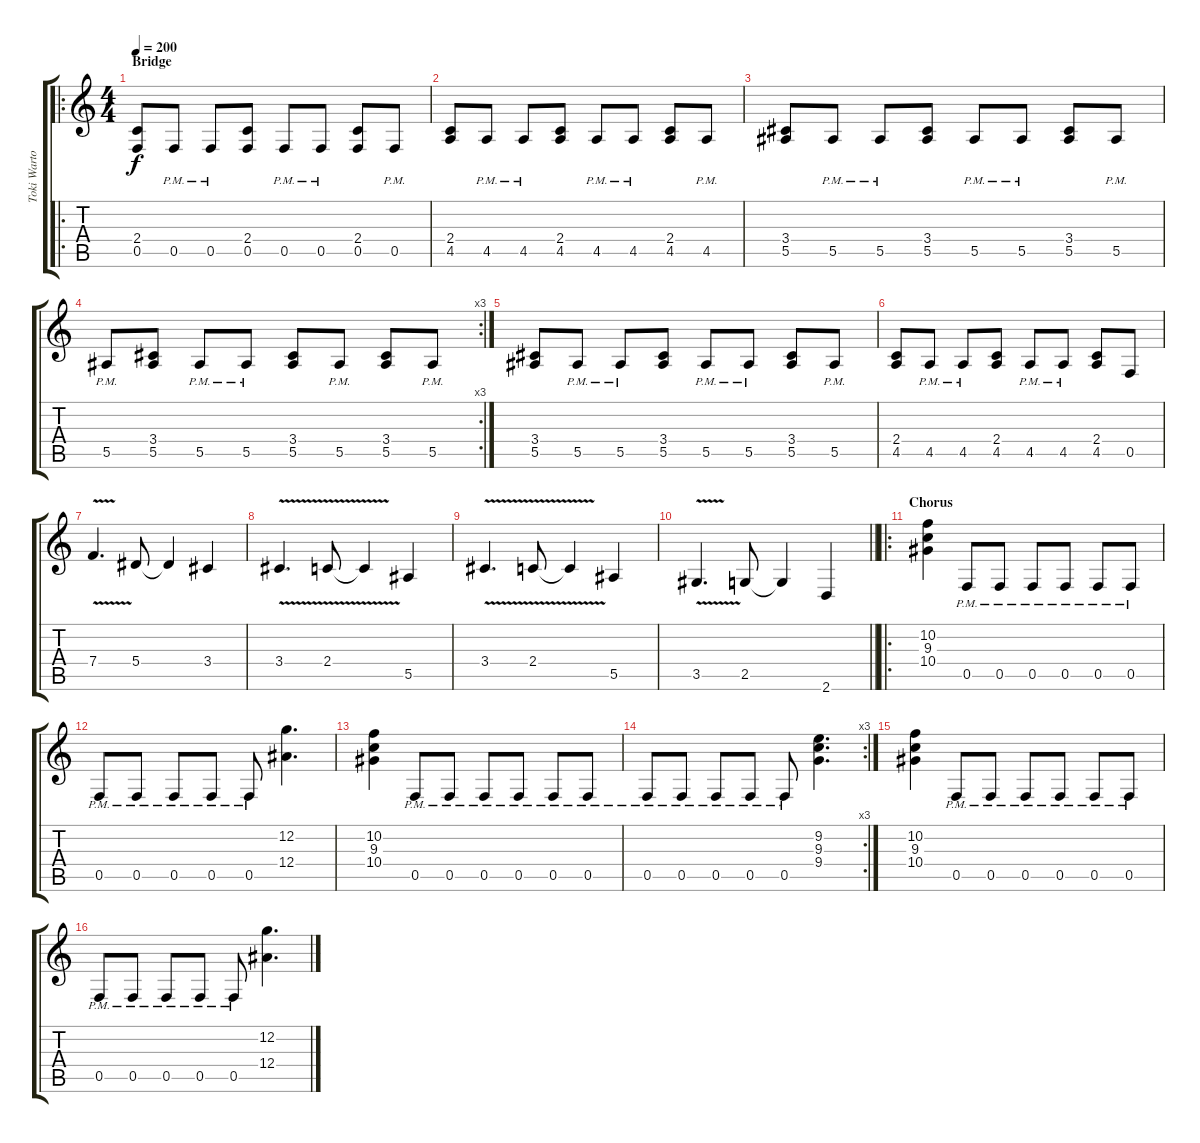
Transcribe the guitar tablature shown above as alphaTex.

\track ("Toki Wartooth (Rhythm Guitar)" "Toki Warto") {instrument distortionguitar}
\staff {score tabs}
\tuning (C4 G3 Eb3 Bb2 F2 C2) {hide}
\ro
\ts (4 4)
\section ("" "Bridge")
\tempo 200
\clef g2
\ks c
(2.4 0.5).8{dy f} 0.5{pm}.8 0.5{pm}.8 (2.4 0.5).8 0.5{pm}.8 0.5{pm}.8 (2.4 0.5).8 0.5{pm}.8 |
(2.4 4.5).8 4.5{pm}.8 4.5{pm}.8 (2.4 4.5).8 4.5{pm}.8 4.5{pm}.8 (2.4 4.5).8 4.5{pm}.8 |
(3.4 5.5).8 5.5{pm}.8 5.5{pm}.8 (3.4 5.5).8 5.5{pm}.8 5.5{pm}.8 (3.4 5.5).8 5.5{pm}.8 |
\rc 3
5.5{pm}.8 (3.4 5.5).8 5.5{pm}.8 5.5{pm}.8 (3.4 5.5).8 5.5{pm}.8 (3.4 5.5).8 5.5{pm}.8 |
(3.4 5.5).8 5.5{pm}.8 5.5{pm}.8 (3.4 5.5).8 5.5{pm}.8 5.5{pm}.8 (3.4 5.5).8 5.5{pm}.8 |
(2.4 4.5).8 4.5{pm}.8 4.5{pm}.8 (2.4 4.5).8 4.5{pm}.8 4.5{pm}.8 (2.4 4.5).8 0.5.8 |
7.4{v}.4{d} 5.4.8 5.4{t}.4 3.4.4 |
3.4{v}.4{d} 2.4{v}.8 2.4{t}.4 5.5.4 |
3.4{v}.4{d} 2.4{v}.8 2.4{t}.4 5.5.4 |
\barLineRight lightlight
3.5{v}.4{d} 2.5.8 2.5{t}.4 2.6.4 |
\ro
\section ("" "Chorus")
(10.2 9.3 10.4).4 0.5{pm}.8 0.5{pm}.8 0.5{pm}.8 0.5{pm}.8 0.5{pm}.8 0.5{pm}.8 |
0.5{pm}.8 0.5{pm}.8 0.5{pm}.8 0.5{pm}.8 0.5{pm}.8 (12.2 12.4).4{d} |
(10.2 9.3 10.4).4 0.5{pm}.8 0.5{pm}.8 0.5{pm}.8 0.5{pm}.8 0.5{pm}.8 0.5{pm}.8 |
\rc 3
0.5{pm}.8 0.5{pm}.8 0.5{pm}.8 0.5{pm}.8 0.5{pm}.8 (9.2 9.3 9.4).4{d} |
(10.2 9.3 10.4).4 0.5{pm}.8 0.5{pm}.8 0.5{pm}.8 0.5{pm}.8 0.5{pm}.8 0.5{pm}.8 |
0.5{pm}.8 0.5{pm}.8 0.5{pm}.8 0.5{pm}.8 0.5{pm}.8 (12.2 12.4).4{d}
